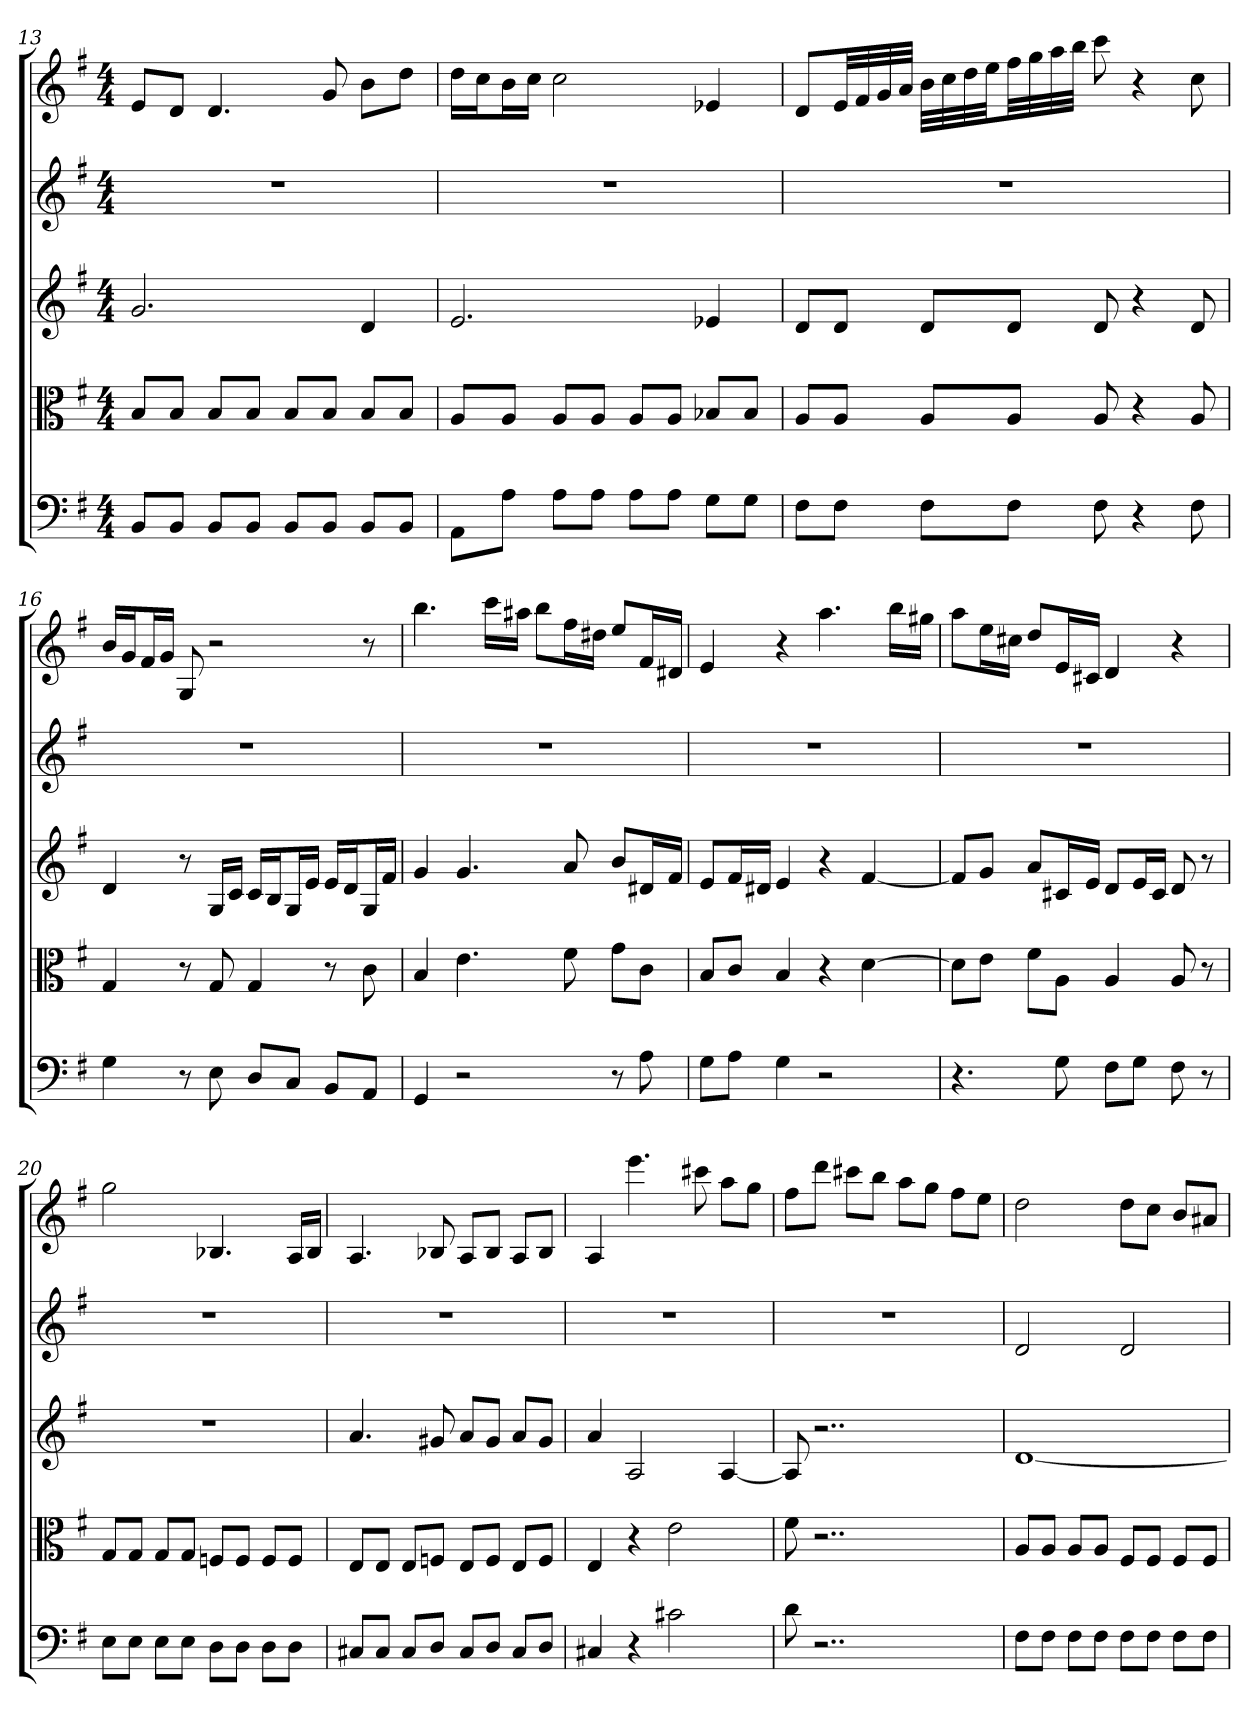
**kern	**kern	**kern	**kern	**kern
*part5	*part4	*part3	*part2	*part1
*staff5	*staff4	*staff3	*staff2	*staff1
*clefF4	*clefC3	*	*	*
*k[f#]	*k[f#]	*k[f#]	*k[f#]	*k[f#]
*G:	*G:	*G:	*G:	*G:
*M4/4	*M4/4	*M4/4	*M4/4	*M4/4
=13	=13	=13	=13	=13
8BB/L	8B/L	2.g	1r	8eL
8BB/J	8B/J	.	.	8dJ
8BB/L	8B/L	.	.	4.d
8BB/J	8B/J	.	.	.
8BB/L	8B/L	.	.	.
8BB/J	8B/J	.	.	8g
8BB/L	8B/L	4d	.	8bL
8BB/J	8B/J	.	.	8ddJ
=14	=14	=14	=14	=14
8AA\L	8A/L	2.e	1r	16ddLL
.	.	.	.	16ccJ
8A\J	8A/J	.	.	16bL
.	.	.	.	16ccJJ
8A\L	8A/L	.	.	2cc
8A\J	8A/J	.	.	.
8A\L	8A/L	.	.	.
8A\J	8A/J	.	.	.
8G\L	8B-X/L	4e-X	.	4e-X
8G\J	8B-/J	.	.	.
=15	=15	=15	=15	=15
8F#\L	8A/L	8dL	1r	8dL
8F#\J	8A/J	8dJ	.	32eLL
.	.	.	.	32f#
.	.	.	.	32g
.	.	.	.	32aJJJ
8F#\L	8A/L	8dL	.	32bLLL
.	.	.	.	32cc
.	.	.	.	32dd
.	.	.	.	32eeJJ
8F#\J	8A/J	8dJ	.	32ff#LL
.	.	.	.	32gg
.	.	.	.	32aa
.	.	.	.	32bbJJJ
8F#	8A	8d	.	8ccc
4r	4r	4r	.	4r
8F#	8A	8d	.	8cc
=16	=16	=16	=16	=16
4G	4G	4d	1r	16bLL
.	.	.	.	16gJ
.	.	.	.	16f#L
.	.	.	.	16gJJ
8r	8r	8r	.	8G
8E	8G	16GLL	.	2r
.	.	16cJJ	.	.
8D/L	4G	16cLL	.	.
.	.	16BJ	.	.
8C/J	.	16GL	.	.
.	.	16eJJ	.	.
8BB/L	8r	16eLL	.	.
.	.	16dJ	.	.
8AA/J	8c	16GL	.	8r
.	.	16f#JJ	.	.
=17	=17	=17	=17	=17
4GG	4B	4g	1r	4.bb
2r	4.e	4.g	.	.
.	.	.	.	16cccLL
.	.	.	.	16aa#XJJ
.	.	.	.	8bbL
.	8f#	8a	.	16ff#L
.	.	.	.	16dd#XJJ
8r	8g\L	8bL	.	8eeL
8A	8c\J	16d#XL	.	16f#L
.	.	16f#JJ	.	16d#XJJ
=18	=18	=18	=18	=18
8G\L	8B/L	8eL	1r	4e
8A\J	8c/J	16f#L	.	.
.	.	16d#XJJ	.	.
4G	4B	4e	.	4r
2r	4r	4r	.	4.aa
.	[4d	[4f#	.	.
.	.	.	.	16bbLL
.	.	.	.	16gg#XJJ
=19	=19	=19	=19	=19
4.r	8d\L]	8f#L]	1r	8aaL
.	8e\J	8gJ	.	16eeL
.	.	.	.	16cc#XJJ
.	8f#\L	8aL	.	8ddL
8G	8A\J	16c#XL	.	16eL
.	.	16eJJ	.	16c#XJJ
8F#\L	4A	8dL	.	4d
8G\J	.	16eL	.	.
.	.	16c#JJ	.	.
8F#	8A	8d	.	4r
8r	8r	8r	.	.
=20	=20	=20	=20	=20
8E\L	8G/L	1r	1r	2gg
8E\J	8G/J	.	.	.
8E\L	8G/L	.	.	.
8E\J	8G/J	.	.	.
8D\L	8Fn/L	.	.	4.B-X
8D\J	8F/J	.	.	.
8D\L	8F/L	.	.	.
8D\J	8F/J	.	.	16ALL
.	.	.	.	16B-JJ
=21	=21	=21	=21	=21
8C#X/L	8E/L	4.a	1r	4.A
8C#/J	8E/J	.	.	.
8C#/L	8E/L	.	.	.
8D/J	8Fn/J	8g#X	.	8B-X
8C#/L	8E/L	8aL	.	8AL
8D/J	8F/J	8g#J	.	8B-J
8C#/L	8E/L	8aL	.	8AL
8D/J	8F/J	8g#J	.	8B-J
=22	=22	=22	=22	=22
4C#X	4E	4a	1r	4A
4r	4r	2A	.	4.eee
2c#X	2e	.	.	.
.	.	.	.	8ccc#X
.	.	[4A	.	8aaL
.	.	.	.	8ggJ
=23	=23	=23	=23	=23
8d	8f#	8A]	1r	8ff#L
2..r	2..r	2..r	.	8dddJ
.	.	.	.	8ccc#XL
.	.	.	.	8bbJ
.	.	.	.	8aaL
.	.	.	.	8ggJ
.	.	.	.	8ff#L
.	.	.	.	8eeJ
=24	=24	=24	=24	=24
8F#\L	8A/L	[1d	2d	2dd
8F#\J	8A/J	.	.	.
8F#\L	8A/L	.	.	.
8F#\J	8A/J	.	.	.
8F#\L	8F#/L	.	2d	8ddL
8F#\J	8F#/J	.	.	8ccJ
8F#\L	8F#/L	.	.	8bL
8F#\J	8F#/J	.	.	8a#XJ
=	=	=	=	=
*-	*-	*-	*-	*-
